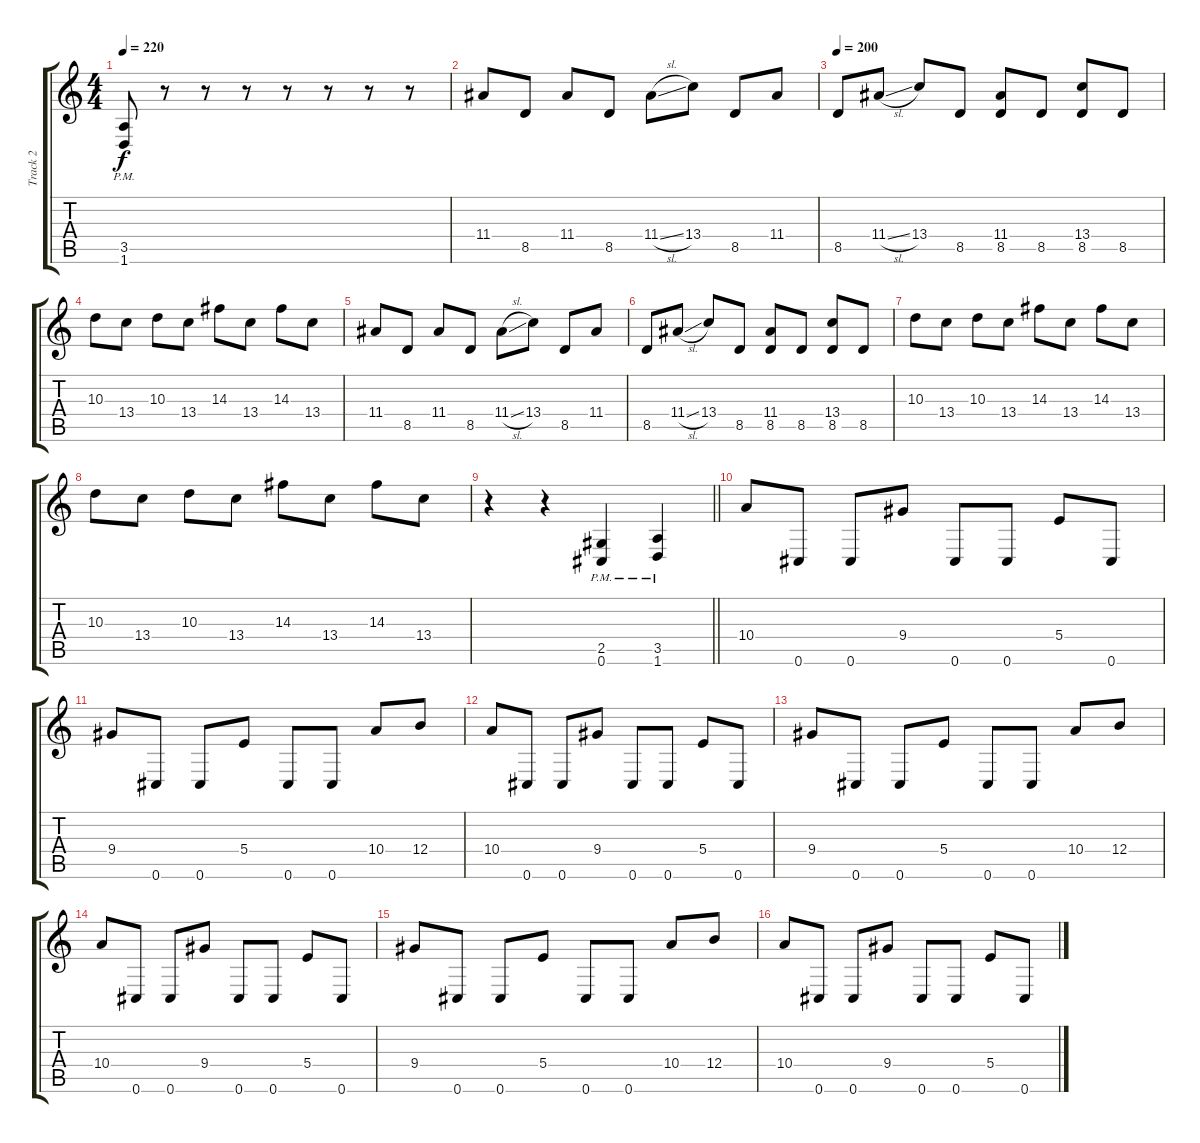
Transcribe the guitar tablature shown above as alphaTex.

\track ("Track 2" "Track 2") {instrument distortionguitar}
\staff {score tabs}
\tuning (Db4 Ab3 E3 B2 Gb2 Db2) {hide}
\ts (4 4)
\tempo 220
\clef g2
\ks c
(3.5{pm} 1.6{pm}).8{dy f} r.8 r.8 r.8 r.8 r.8 r.8 r.8 |
11.4.8 8.5.8 11.4.8 8.5.8 11.4{sl}.8 13.4.8 8.5.8 11.4.8 |
\tempo 200
8.5.8 11.4{sl}.8 13.4.8 8.5.8 (11.4 8.5).8 8.5.8 (13.4 8.5).8 8.5.8 |
10.3.8 13.4.8 10.3.8 13.4.8 14.3.8 13.4.8 14.3.8 13.4.8 |
11.4.8 8.5.8 11.4.8 8.5.8 11.4{sl}.8 13.4.8 8.5.8 11.4.8 |
8.5.8 11.4{sl}.8 13.4.8 8.5.8 (11.4 8.5).8 8.5.8 (13.4 8.5).8 8.5.8 |
10.3.8 13.4.8 10.3.8 13.4.8 14.3.8 13.4.8 14.3.8 13.4.8 |
10.3.8 13.4.8 10.3.8 13.4.8 14.3.8 13.4.8 14.3.8 13.4.8 |
\barLineRight lightlight
r.4 r.4 (2.5{pm} 0.6{pm}).4 (3.5{pm} 1.6{pm}).4 |
10.4.8 0.6.8 0.6.8 9.4.8 0.6.8 0.6.8 5.4.8 0.6.8 |
9.4.8 0.6.8 0.6.8 5.4.8 0.6.8 0.6.8 10.4.8 12.4.8 |
10.4.8 0.6.8 0.6.8 9.4.8 0.6.8 0.6.8 5.4.8 0.6.8 |
9.4.8 0.6.8 0.6.8 5.4.8 0.6.8 0.6.8 10.4.8 12.4.8 |
10.4.8 0.6.8 0.6.8 9.4.8 0.6.8 0.6.8 5.4.8 0.6.8 |
9.4.8 0.6.8 0.6.8 5.4.8 0.6.8 0.6.8 10.4.8 12.4.8 |
10.4.8 0.6.8 0.6.8 9.4.8 0.6.8 0.6.8 5.4.8 0.6.8
